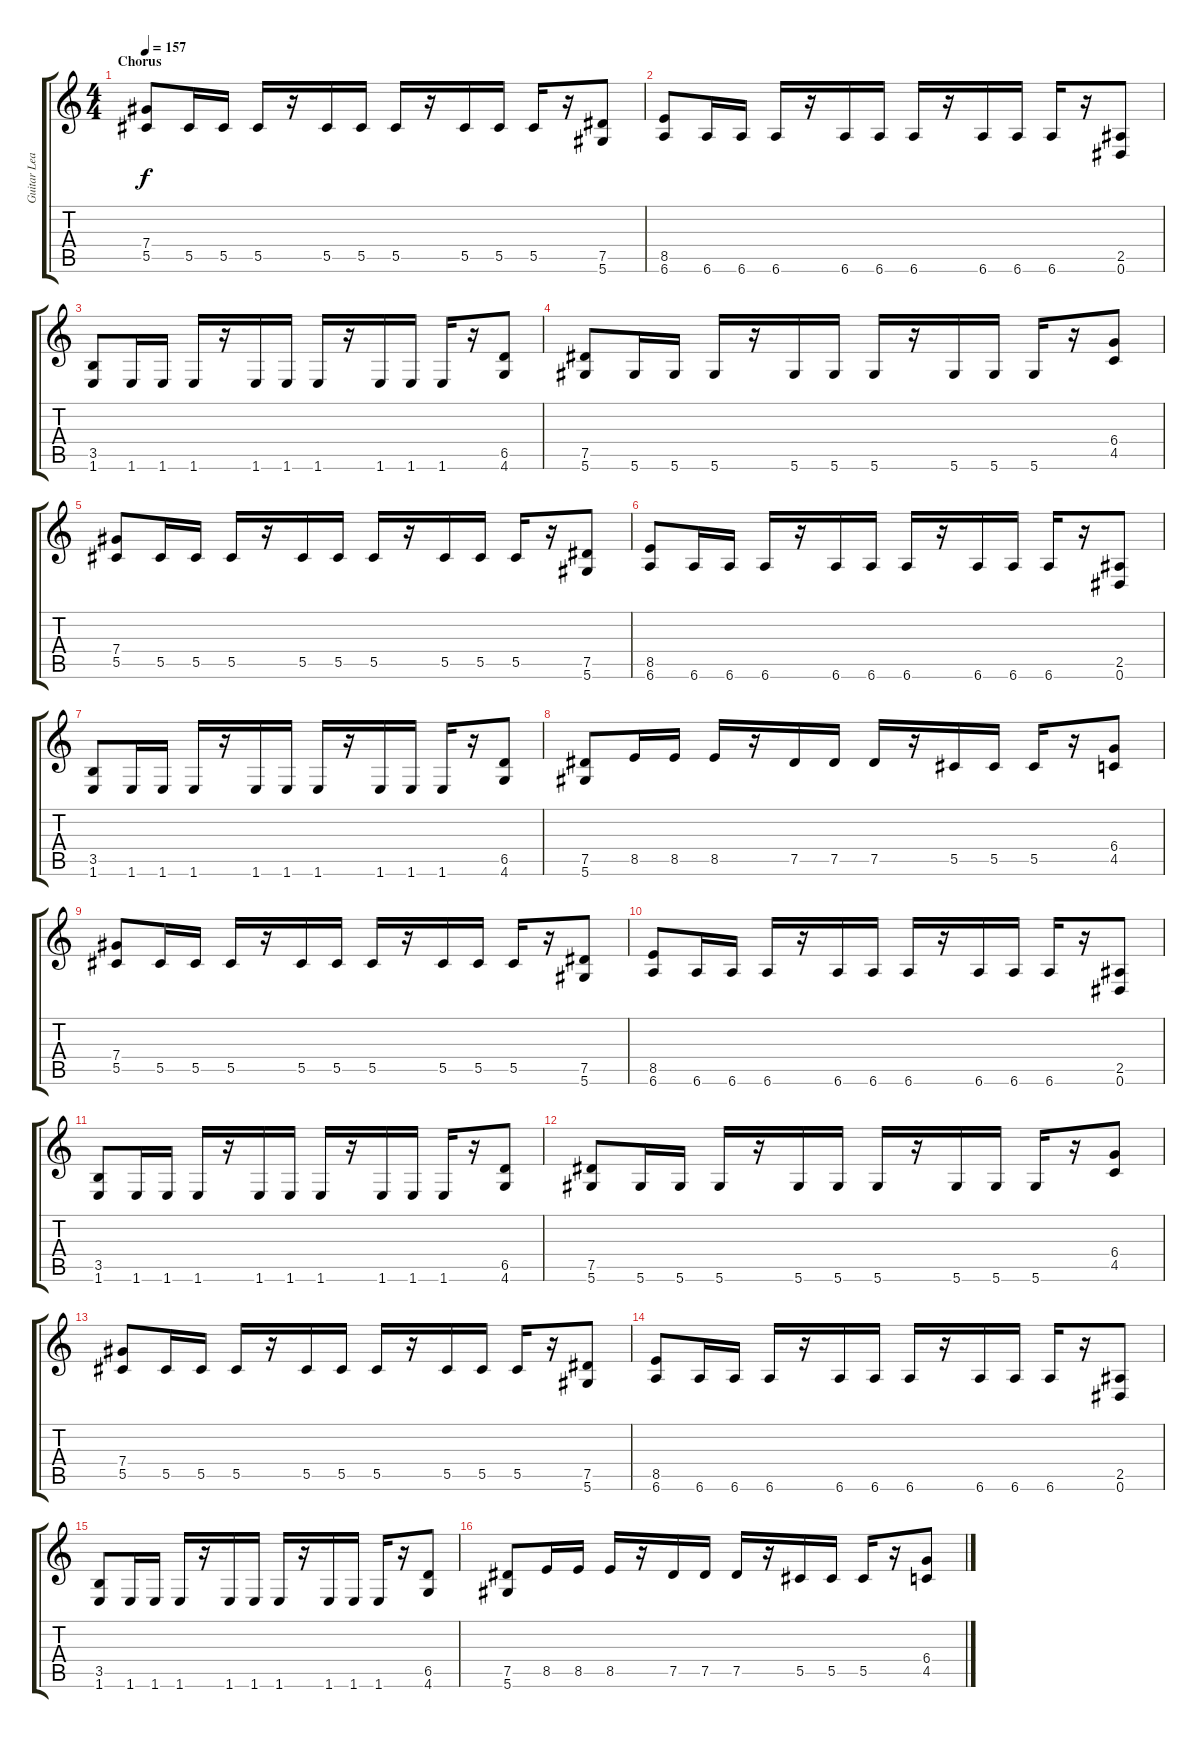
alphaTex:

\track ("Guitar Lead" "Guitar Lea") {instrument distortionguitar}
\staff {score tabs}
\tuning (Eb4 Bb3 Gb3 Db3 Ab2 Eb2) {hide}
\ts (4 4)
\section ("" "Chorus")
\tempo 157
\clef g2
\ks c
(7.4 5.5).8{dy f} 5.5.16 5.5.16 5.5.16 r.16 5.5.16 5.5.16 5.5.16 r.16 5.5.16 5.5.16 5.5.16 r.16 (7.5 5.6).8 |
(8.5 6.6).8 6.6.16 6.6.16 6.6.16 r.16 6.6.16 6.6.16 6.6.16 r.16 6.6.16 6.6.16 6.6.16 r.16 (2.5 0.6).8 |
(3.5 1.6).8 1.6.16 1.6.16 1.6.16 r.16 1.6.16 1.6.16 1.6.16 r.16 1.6.16 1.6.16 1.6.16 r.16 (6.5 4.6).8 |
(7.5 5.6).8 5.6.16 5.6.16 5.6.16 r.16 5.6.16 5.6.16 5.6.16 r.16 5.6.16 5.6.16 5.6.16 r.16 (6.4 4.5).8 |
(7.4 5.5).8 5.5.16 5.5.16 5.5.16 r.16 5.5.16 5.5.16 5.5.16 r.16 5.5.16 5.5.16 5.5.16 r.16 (7.5 5.6).8 |
(8.5 6.6).8 6.6.16 6.6.16 6.6.16 r.16 6.6.16 6.6.16 6.6.16 r.16 6.6.16 6.6.16 6.6.16 r.16 (2.5 0.6).8 |
(3.5 1.6).8 1.6.16 1.6.16 1.6.16 r.16 1.6.16 1.6.16 1.6.16 r.16 1.6.16 1.6.16 1.6.16 r.16 (6.5 4.6).8 |
(7.5 5.6).8 8.5.16 8.5.16 8.5.16 r.16 7.5.16 7.5.16 7.5.16 r.16 5.5.16 5.5.16 5.5.16 r.16 (6.4 4.5).8 |
(7.4 5.5).8 5.5.16 5.5.16 5.5.16 r.16 5.5.16 5.5.16 5.5.16 r.16 5.5.16 5.5.16 5.5.16 r.16 (7.5 5.6).8 |
(8.5 6.6).8 6.6.16 6.6.16 6.6.16 r.16 6.6.16 6.6.16 6.6.16 r.16 6.6.16 6.6.16 6.6.16 r.16 (2.5 0.6).8 |
(3.5 1.6).8 1.6.16 1.6.16 1.6.16 r.16 1.6.16 1.6.16 1.6.16 r.16 1.6.16 1.6.16 1.6.16 r.16 (6.5 4.6).8 |
(7.5 5.6).8 5.6.16 5.6.16 5.6.16 r.16 5.6.16 5.6.16 5.6.16 r.16 5.6.16 5.6.16 5.6.16 r.16 (6.4 4.5).8 |
(7.4 5.5).8 5.5.16 5.5.16 5.5.16 r.16 5.5.16 5.5.16 5.5.16 r.16 5.5.16 5.5.16 5.5.16 r.16 (7.5 5.6).8 |
(8.5 6.6).8 6.6.16 6.6.16 6.6.16 r.16 6.6.16 6.6.16 6.6.16 r.16 6.6.16 6.6.16 6.6.16 r.16 (2.5 0.6).8 |
(3.5 1.6).8 1.6.16 1.6.16 1.6.16 r.16 1.6.16 1.6.16 1.6.16 r.16 1.6.16 1.6.16 1.6.16 r.16 (6.5 4.6).8 |
(7.5 5.6).8 8.5.16 8.5.16 8.5.16 r.16 7.5.16 7.5.16 7.5.16 r.16 5.5.16 5.5.16 5.5.16 r.16 (6.4 4.5).8
